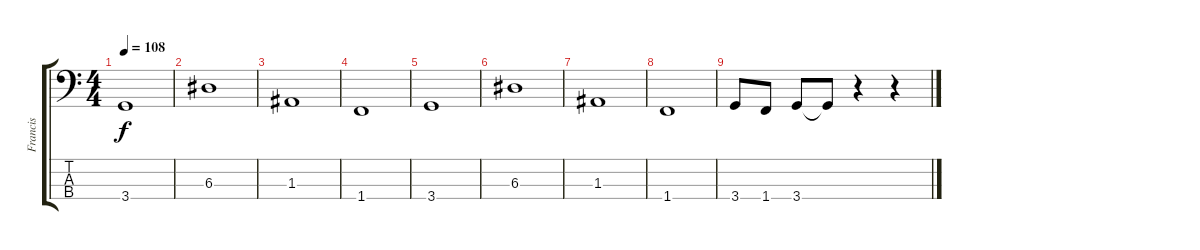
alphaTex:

\track ("Francis" "Francis") {instrument electricbassfinger}
\staff {score tabs}
\tuning (G2 D2 A1 E1) {hide}
\ts (4 4)
\tempo 108
\clef f4
\ks c
3.4.1{dy f} |
6.3.1 |
1.3.1 |
1.4.1 |
3.4.1 |
6.3.1 |
1.3.1 |
1.4.1 |
3.4.8 1.4.8 3.4.8 3.4{t}.8 r.4 r.4
